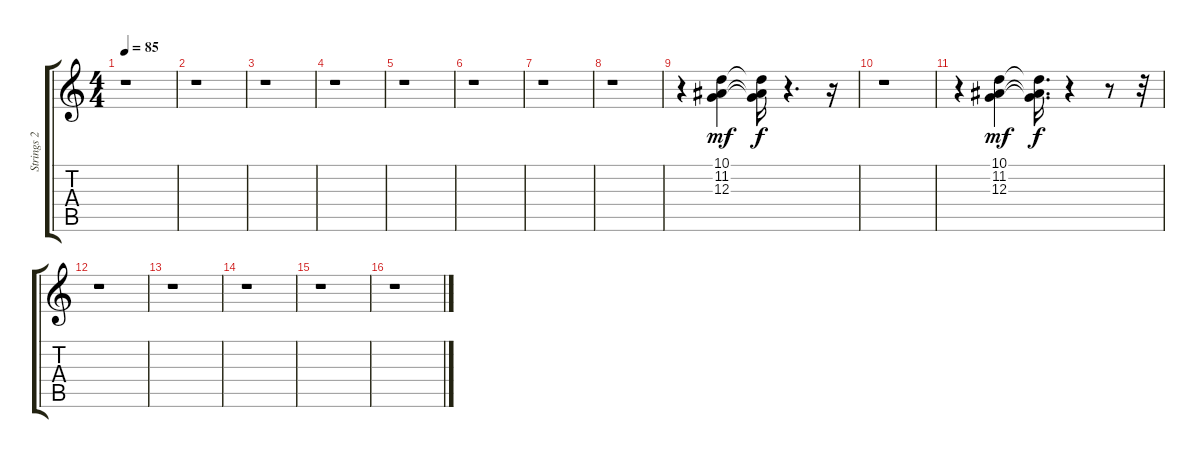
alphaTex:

\track ("Strings 2" "Strings 2") {instrument stringensemble2}
\staff {score tabs}
\tuning (E4 B3 G3 D3 A2 E2) {hide}
\ts (4 4)
\tempo 85
\clef g2
\ks c
r.1{dy mf} |
r.1 |
r.1 |
r.1 |
r.1 |
r.1 |
r.1 |
r.1 |
r.4 (10.1 11.2 12.3).4 (10.1{t} 11.2{t} 12.3{t}).16{dy f} r.4{d} r.16 |
r.1 |
r.4 (10.1 11.2 12.3).4{dy mf} (10.1{t} 11.2{t} 12.3{t}).16{d dy f} r.4 r.8 r.32 |
r.1 |
r.1 |
r.1 |
r.1 |
r.1
